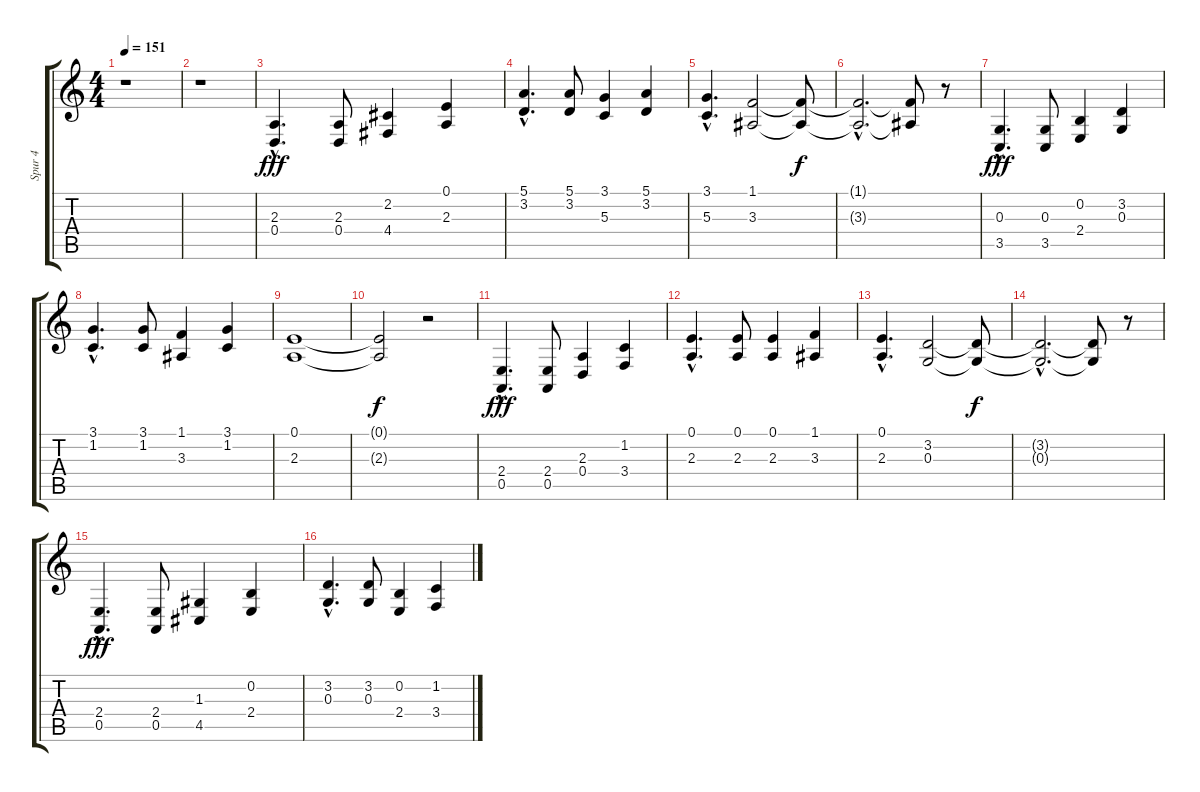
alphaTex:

\track ("Spur 4" "Spur 4") {instrument acousticgrandpiano}
\staff {score tabs}
\tuning (E4 B3 G3 D3 A2 E2) {hide}
\ts (4 4)
\tempo 151
\clef g2
\ks c
r.1{dy f} |
r.1 |
(2.3{hac} 0.4{hac}).4{d dy fff} (2.3 0.4).8 (2.2 4.4).4 (0.1 2.3).4 |
(5.1{hac} 3.2{hac}).4{d} (5.1 3.2).8 (3.1 5.3).4 (5.1 3.2).4 |
(3.1{hac} 5.3{hac}).4{d} (1.1 3.3).2 (1.1{t} 3.3{t}).8{dy f} |
(1.1{hac t} 3.3{hac t}).2{d} (1.1{t} 3.3{t}).8 r.8 |
(0.3{hac} 3.5{hac}).4{d dy fff} (0.3 3.5).8 (0.2 2.4).4 (3.2 0.3).4 |
(3.1{hac} 1.2{hac}).4{d} (3.1 1.2).8 (1.1 3.3).4 (3.1 1.2).4 |
(0.1 2.3).1 |
(0.1{t} 2.3{t}).2{dy f} r.2 |
(2.4{hac} 0.5{hac}).4{d dy fff} (2.4 0.5).8 (2.3 0.4).4 (1.2 3.4).4 |
(0.1{hac} 2.3{hac}).4{d} (0.1 2.3).8 (0.1 2.3).4 (1.1 3.3).4 |
(0.1{hac} 2.3{hac}).4{d} (3.2 0.3).2 (3.2{t} 0.3{t}).8{dy f} |
(3.2{hac t} 0.3{hac t}).2{d} (3.2{t} 0.3{t}).8 r.8 |
(2.4{hac} 0.5{hac}).4{d dy fff} (2.4 0.5).8 (1.3 4.5).4 (0.2 2.4).4 |
(3.2{hac} 0.3{hac}).4{d} (3.2 0.3).8 (0.2 2.4).4 (1.2 3.4).4
